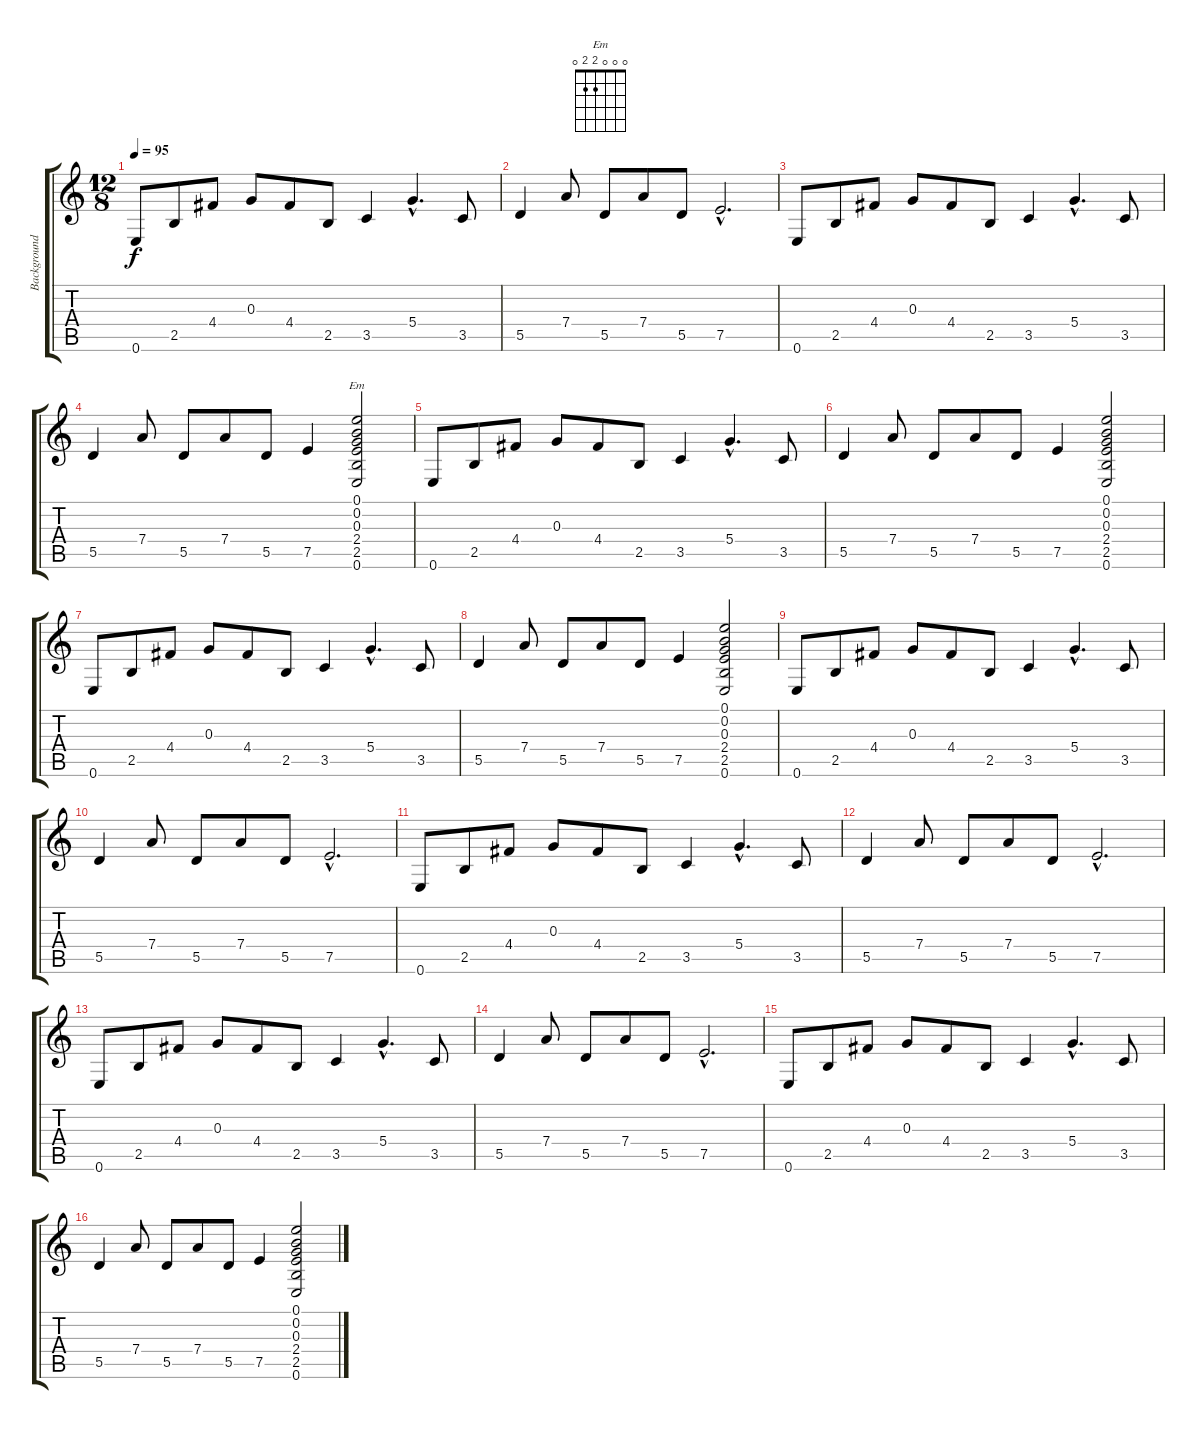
\track ("Background guitar" "Background") {instrument electricguitarclean}
\staff {score tabs}
\tuning (E4 B3 G3 D3 A2 E2) {hide}
\chord ("Em" 0 0 0 2 2 0)
\ts (12 8)
\tempo 95
\clef g2
\ks c
0.6.8{dy f} 2.5.8 4.4.8 0.3.8 4.4.8 2.5.8 3.5.4 5.4{hac}.4{d} 3.5.8 |
5.5.4 7.4.8 5.5.8 7.4.8 5.5.8 7.5{hac}.2{d} |
0.6.8 2.5.8 4.4.8 0.3.8 4.4.8 2.5.8 3.5.4 5.4{hac}.4{d} 3.5.8 |
5.5.4 7.4.8 5.5.8 7.4.8 5.5.8 7.5.4 (0.1 0.2 0.3 2.4 2.5 0.6).2{ch "Em"} |
0.6.8 2.5.8 4.4.8 0.3.8 4.4.8 2.5.8 3.5.4 5.4{hac}.4{d} 3.5.8 |
5.5.4 7.4.8 5.5.8 7.4.8 5.5.8 7.5.4 (0.1 0.2 0.3 2.4 2.5 0.6).2 |
0.6.8 2.5.8 4.4.8 0.3.8 4.4.8 2.5.8 3.5.4 5.4{hac}.4{d} 3.5.8 |
5.5.4 7.4.8 5.5.8 7.4.8 5.5.8 7.5.4 (0.1 0.2 0.3 2.4 2.5 0.6).2 |
0.6.8 2.5.8 4.4.8 0.3.8 4.4.8 2.5.8 3.5.4 5.4{hac}.4{d} 3.5.8 |
5.5.4 7.4.8 5.5.8 7.4.8 5.5.8 7.5{hac}.2{d} |
0.6.8 2.5.8 4.4.8 0.3.8 4.4.8 2.5.8 3.5.4 5.4{hac}.4{d} 3.5.8 |
5.5.4 7.4.8 5.5.8 7.4.8 5.5.8 7.5{hac}.2{d} |
0.6.8 2.5.8 4.4.8 0.3.8 4.4.8 2.5.8 3.5.4 5.4{hac}.4{d} 3.5.8 |
5.5.4 7.4.8 5.5.8 7.4.8 5.5.8 7.5{hac}.2{d} |
0.6.8 2.5.8 4.4.8 0.3.8 4.4.8 2.5.8 3.5.4 5.4{hac}.4{d} 3.5.8 |
5.5.4 7.4.8 5.5.8 7.4.8 5.5.8 7.5.4 (0.1 0.2 0.3 2.4 2.5 0.6).2
